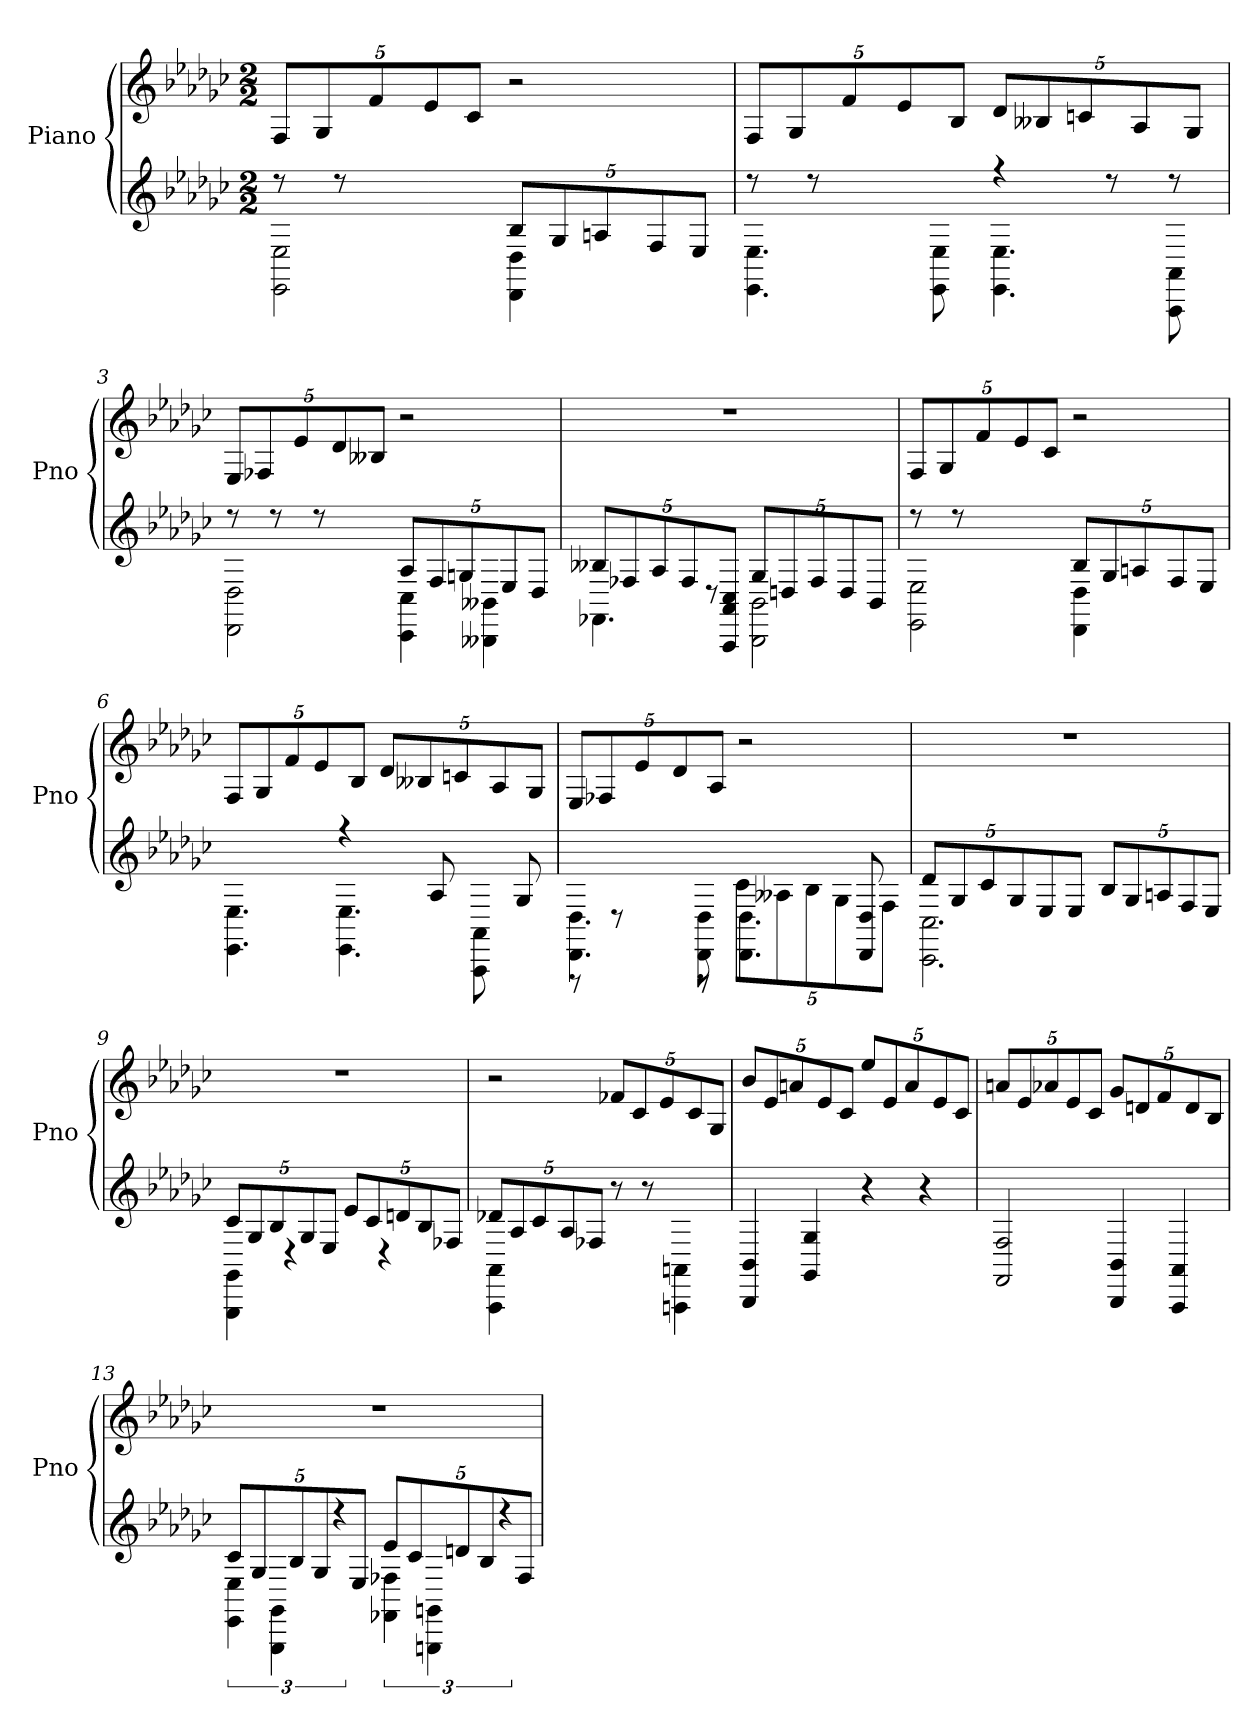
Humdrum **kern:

**kern	**kern
*part2	*part1
*staff2	*staff1
*I"Piano	*I"Piano
*I'Pno	*I'Pno
*clefG2	*clefG2
*k[b-e-a-d-g-c-]	*k[b-e-a-d-g-c-]
*M2/2	*M2/2
=1	=1
*^	*
*	*	*Xbrackettup
8r	2EE-\ 2E-\	10F/L
.	.	10G-/
8r	.	.
.	.	10f/
4ryy	.	.
.	.	10e-/
.	.	10c-/J
*Xbrackettup	*	*
10B-/L	4DD-\ 4D-\	2r
10G-/	.	.
10An/	.	.
.	4ryy	.
10F/	.	.
10E-/J	.	.
=2	=2	=2
8r	4.EE-\ 4.E-\	10F/L
.	.	10G-/
8r	.	.
.	.	10f/
4ryy	.	.
.	.	10e-/
.	8EE-\ 8E-\	.
.	.	10B-/J
4r	4.EE-\ 4.E-\	10d-/L
.	.	10B--X/
.	.	10cn/
8r	.	.
.	.	10A-/
8r	8AAA-\ 8AA-\	.
.	.	10G-/J
=3	=3	=3
8r	2DD-\ 2D-\	10E-/L
.	.	10F-X/
8r	.	.
.	.	10e-/
8r	.	.
.	.	10d-/
8ryy	.	.
.	.	10B--X/J
10A-/L	4CC-\ 4C-\	2r
10F/	.	.
10Gn/	.	.
.	4BBB--X\ 4BB--X\	.
10E-/	.	.
10D-/J	.	.
!!LO:LB:g=z
=4	=4	=4
10B--X/L	4.FF-X\	1r
10F-X/	.	.
10A-/	.	.
10F-/	.	.
.	8r	.
10AAA-/ 10AA-/ 10C-/J	.	.
10G-/L	2BBB-\ 2BB-\	.
10Dn/	.	.
10F-/	.	.
10D/	.	.
10BB-/J	.	.
=5	=5	=5
8r	2EE-\ 2E-\	10F/L
.	.	10G-/
8r	.	.
.	.	10f/
4ryy	.	.
.	.	10e-/
.	.	10c-/J
10B-/L	4DD-\ 4D-\	2r
10G-/	.	.
10An/	.	.
.	4ryy	.
10F/	.	.
10E-/J	.	.
=6	=6	=6
4.ryy	4.EE-\ 4.E-\	10F/L
.	.	10G-/
.	.	10f/
.	.	10e-/
4r	4.EE-\ 4.E-\	.
.	.	10B-/J
.	.	10d-/L
.	.	10B--X/
8A-/	.	.
.	.	10cn/
8ryy	8AAA-\ 8AA-\	.
.	.	10A-/
8G-/	8ryy	.
.	.	10G-/J
!!LO:LB:g=z
=7	=7	=7
4.DD-\ 4.D-\	8r	10E-/L
.	.	10F-X/
.	8r	.
.	.	10e-/
.	8ryy	.
.	.	10d-/
8DD-\ 8D-\	8r	.
.	.	10A-/J
4.DD-\ 4.D-\	10c-\L	2r
.	10A--X\	.
.	10B-\	.
.	10G-\	.
8DD-/ 8D-/	.	.
.	10F\J	.
=8	=8	=8
10d-/L	2.CC-\ 2.C-\	1r
10G-/	.	.
10c-/	.	.
10G-/	.	.
10E-/	.	.
8E-/J	.	.
40%3B-/L	.	.
40%3G-/	.	.
.	4ryy	.
40%3An/	.	.
40%3F/	.	.
40%3E-/J	.	.
=9	=9	=9
10c-/L	4GGG-\ 4GG-\	1r
10G-/	.	.
10B-/	.	.
.	4r	.
10G-/	.	.
10E-/J	.	.
10e-/L	8ryy	.
10c-/	.	.
.	4r	.
10dn/	.	.
10B-/	.	.
.	8ryy	.
10F-X/J	.	.
!!LO:LB:g=z
=10	=10	=10
10d-X/L	4AAA-\ 4AA-\	2r
10A-/	.	.
10c-/	.	.
.	2ryy	.
10A-/	.	.
10F-X/J	.	.
8r	.	10f-X/L
.	.	10c-/
8r	.	.
.	.	10e-/
4ryy	4AAAn\ 4AAn\	.
.	.	10c-/
.	.	10G-/J
*v	*v	*
=11	=11
4BBB-/ 4BB-/	10b-/L
.	10e-/
.	10an/
4GG-/ 4G-/	.
.	10e-/
.	10c-/J
4r	10ee-/L
.	10e-/
.	10a/
4r	.
.	10e-/
.	10c-/J
=12	=12
2FF/ 2F/	10an/L
.	10e-/
.	10a-X/
.	10e-/
.	10c-/J
4BBB-/ 4BB-/	10g-/L
.	10dn/
.	10f/
4AAA-/ 4AA-/	.
.	10d/
.	10B-/J
!!LO:LB:g=z
=13	=13
*^	*
*brackettup	*Xbrackettup	*
6EE-\ 6E-\	10c-/L	1r
.	10G-/	.
6GGG-\ 6GG-\	.	.
.	10B-/	.
.	10G-/	.
6r	.	.
.	10E-/J	.
*brackettup	*Xbrackettup	*
6FF-X\ 6F-X\	10e-/L	.
.	10c-/	.
6GGGn\ 6GGn\	.	.
.	10dn/	.
.	10B-/	.
6r	.	.
.	10F-/J	.
*v	*v	*
=	=
*-	*-
